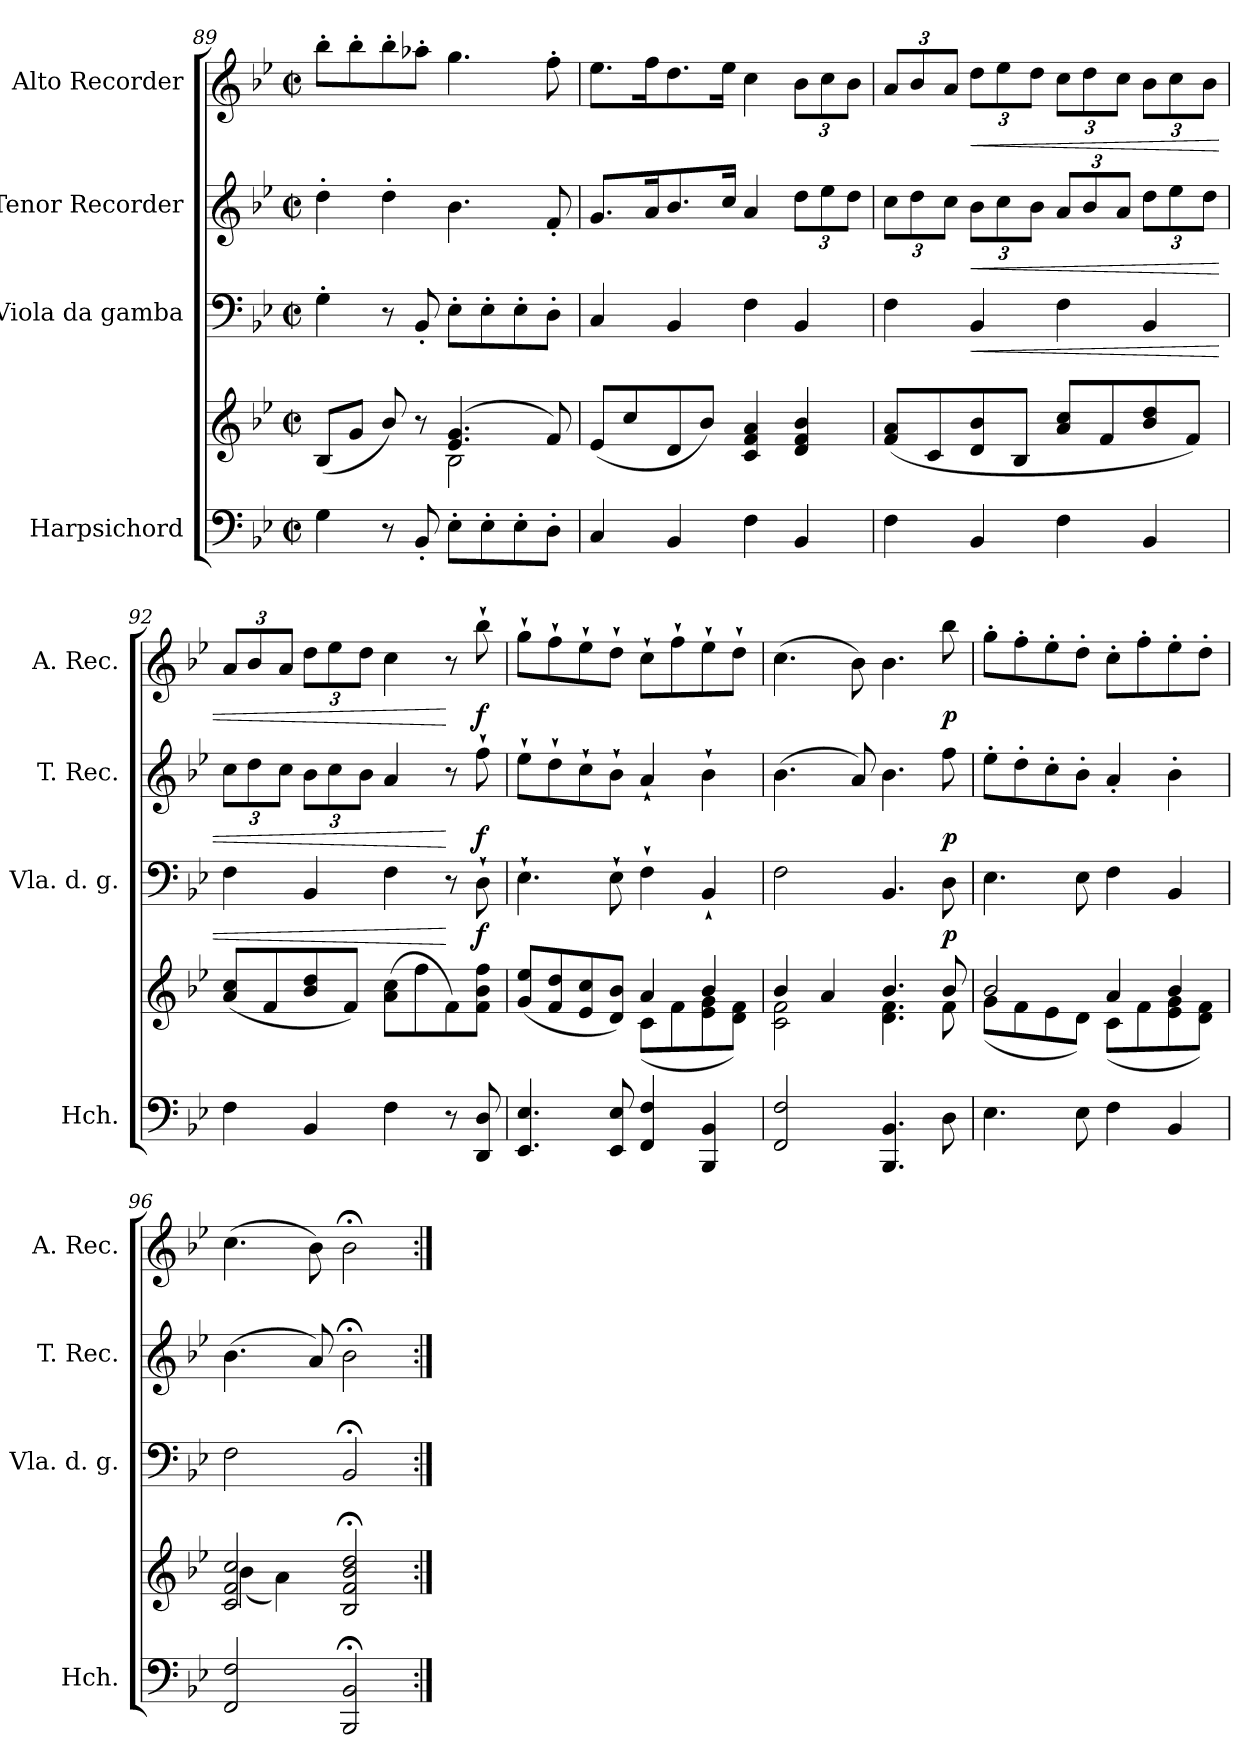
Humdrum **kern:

**kern	**kern	**kern	**dynam	**kern	**dynam	**kern	**dynam
*part4	*part4	*part3	*part3	*part2	*part2	*part1	*part1
*staff5	*staff4	*staff3	*staff3	*staff2	*staff2	*staff1	*staff1
*I"Harpsichord	*	*I"Viola da gamba	*	*I"Tenor Recorder	*	*I"Alto Recorder	*
*I'Hch.	*	*I'Vla. d. g.	*	*I'T. Rec.	*	*I'A. Rec.	*
*clefF4	*clefG2	*clefF4	*	*clefG2	*	*clefG2	*
*k[b-e-]	*k[b-e-]	*k[b-e-]	*	*k[b-e-]	*	*k[b-e-]	*
*M2/2	*M2/2	*M2/2	*	*M2/2	*	*M2/2	*
*met(c|)	*met(c|)	*met(c|)	*	*met(c|)	*	*met(c|)	*
=89	=89	=89	=89	=89	=89	=89	=89
*	*^	*	*	*	*	*	*
4G\	(8B-/L	2ryy	4G'\	.	4dd'\	.	8bb-'\L	.
.	8g/J	.	.	.	.	.	8bb-'\	.
8r	8b-/)	.	8r	.	4dd'\	.	8bb-'\	.
8BB-'/	8r	.	8BB-'/	.	.	.	8aa-X'\J	.
8E-'\L	(4.e-/ 4.g/	2B-\	8E-'\L	.	4.b-\	.	4.gg\	.
8E-'\	.	.	8E-'\	.	.	.	.	.
8E-'\	.	.	8E-'\	.	.	.	.	.
8D'\J	8f/)	.	8D'\J	.	8f'/	.	8ff'\	.
*	*v	*v	*	*	*	*	*	*
=90	=90	=90	=90	=90	=90	=90	=90
4C/	(8e-/L	4C/	.	8.g/L	.	8.ee-\L	.
.	8cc/	.	.	.	.	.	.
.	.	.	.	16a/K	.	16ff\K	.
4BB-/	8d/	4BB-/	.	8.b-/	.	8.dd\	.
.	8b-/J)	.	.	.	.	.	.
.	.	.	.	16cc/Jk	.	16ee-\Jk	.
4F\	4c/ 4f/ 4a/	4F\	.	4a/	.	4cc\	.
*	*	*	*	*Xbrackettup	*	*Xbrackettup	*
4BB-/	4d/ 4f/ 4b-/	4BB-/	.	12dd\L	.	12b-\L	.
.	.	.	.	12ee-\	.	12cc\	.
.	.	.	.	12dd\J	.	12b-\J	.
!!LO:LB:g=z
=91	=91	=91	=91	=91	=91	=91	=91
4F\	(8f/ 8a/L	4F\	.	12cc\L	.	12a/L	.
.	.	.	.	12dd\	.	12b-/	.
.	8c/	.	.	.	.	.	.
.	.	.	.	12cc\J	.	12a/J	.
!	!	!	!LO:HP:b	!	!LO:HP:b	!	!LO:HP:b
4BB-/	8d/ 8b-/	4BB-/	<	12b-\L	<	12dd\L	<
.	.	.	.	12cc\	.	12ee-\	.
.	8B-/J	.	.	.	.	.	.
.	.	.	.	12b-\J	.	12dd\J	.
4F\	8a/ 8cc/L	4F\	.	12a/L	.	12cc\L	.
.	.	.	.	12b-/	.	12dd\	.
.	8f/	.	.	.	.	.	.
.	.	.	.	12a/J	.	12cc\J	.
4BB-/	8b-/ 8dd/	4BB-/	.	12dd\L	.	12b-\L	.
.	.	.	.	12ee-\	.	12cc\	.
.	8f/J)	.	.	.	.	.	.
.	.	.	.	12dd\J	.	12b-\J	.
=92	=92	=92	=92	=92	=92	=92	=92
4F\	(8a/ 8cc/L	4F\	.	12cc\L	.	12a/L	.
.	.	.	.	12dd\	.	12b-/	.
.	8f/	.	.	.	.	.	.
.	.	.	.	12cc\J	.	12a/J	.
4BB-/	8b-/ 8dd/	4BB-/	.	12b-\L	.	12dd\L	.
.	.	.	.	12cc\	.	12ee-\	.
.	8f/J)	.	.	.	.	.	.
.	.	.	.	12b-\J	.	12dd\J	.
4F\	(>8a\ 8cc\L	4F\	.	4a/	.	4cc\	.
.	8ff\	.	.	.	.	.	.
8r	8f\)	8r	[	8r	[	8r	[
!	!	!	!LO:DY:b	!	!LO:DY:b	!	!LO:DY:b
8DD/ 8D/	8f\ 8b-\ 8ff\J	8D`\	f	8ff`\	f	8bb-`\	f
=93	=93	=93	=93	=93	=93	=93	=93
*	*^	*	*	*	*	*	*
4.EE-/ 4.E-/	(8g/ 8ee-/L	2ryy	4.E-`\	.	8ee-`\L	.	8gg`\L	.
.	8f/ 8dd/	.	.	.	8dd`\	.	8ff`\	.
.	8e-/ 8cc/	.	.	.	8cc`\	.	8ee-`\	.
8EE-/ 8E-/	8d/ 8b-/J)	.	8E-`\	.	8b-`\J	.	8dd`\J	.
4FF/ 4F/	4a/	(8c\L	4F`\	.	4a`/	.	8cc`\L	.
.	.	8f\	.	.	.	.	8ff`\	.
4BBB-/ 4BB-/	4b-/	8e-\ 8g\	4BB-`/	.	4b-`\	.	8ee-`\	.
.	.	8d\ 8f\J)	.	.	.	.	8dd`\J	.
=94	=94	=94	=94	=94	=94	=94	=94	=94
*	*	*^	*	*	*	*	*	*
2FF/ 2F/	4b-/	2c\ 2f\	2..ryy	2F\	.	(4.b-\	.	(4.cc\	.
.	4a/	.	.	.	.	.	.	.	.
.	.	.	.	.	.	8a/)	.	8b-\)	.
4.BBB-/ 4.BB-/	4.b-/	4.d\ 4.f\	.	4.BB-/	.	4.b-\	.	4.b-\	.
!	!	!	!	!	!LO:DY:b	!	!LO:DY:b	!	!LO:DY:b
8D\	8b-/	8ryy	8f\	8D\	p	8ff\	p	8bb-\	p
*	*	*v	*v	*	*	*	*	*	*
=95	=95	=95	=95	=95	=95	=95	=95	=95
4.E-\	2b-/	(8g\L	4.E-\	.	8ee-'\L	.	8gg'\L	.
.	.	8f\	.	.	8dd'\	.	8ff'\	.
.	.	8e-\	.	.	8cc'\	.	8ee-'\	.
8E-\	.	8d\J)	8E-\	.	8b-'\J	.	8dd'\J	.
4F\	4a/	(8c\L	4F\	.	4a'/	.	8cc'\L	.
.	.	8f\	.	.	.	.	8ff'\	.
4BB-/	4b-/	8e-\ 8g\	4BB-/	.	4b-'\	.	8ee-'\	.
.	.	8d\ 8f\J)	.	.	.	.	8dd'\J	.
=96	=96	=96	=96	=96	=96	=96	=96	=96
2FF/ 2F/	2c/ 2f/ 2cc/	(4b-\	2F\	.	(4.b-\	.	(4.cc\	.
.	.	4a\)	.	.	.	.	.	.
.	.	.	.	.	8a/)	.	8b-\)	.
2BBB-/;< 2BB-/;<	2B-/;< 2f/;< 2b-/;< 2dd/;<	2ryy	2BB-;</	.	2b-;<\	.	2b-;<\	.
*	*v	*v	*	*	*	*	*	*
=:|!	=:|!	=:|!	=:|!	=:|!	=:|!	=:|!	=:|!
*-	*-	*-	*-	*-	*-	*-	*-
